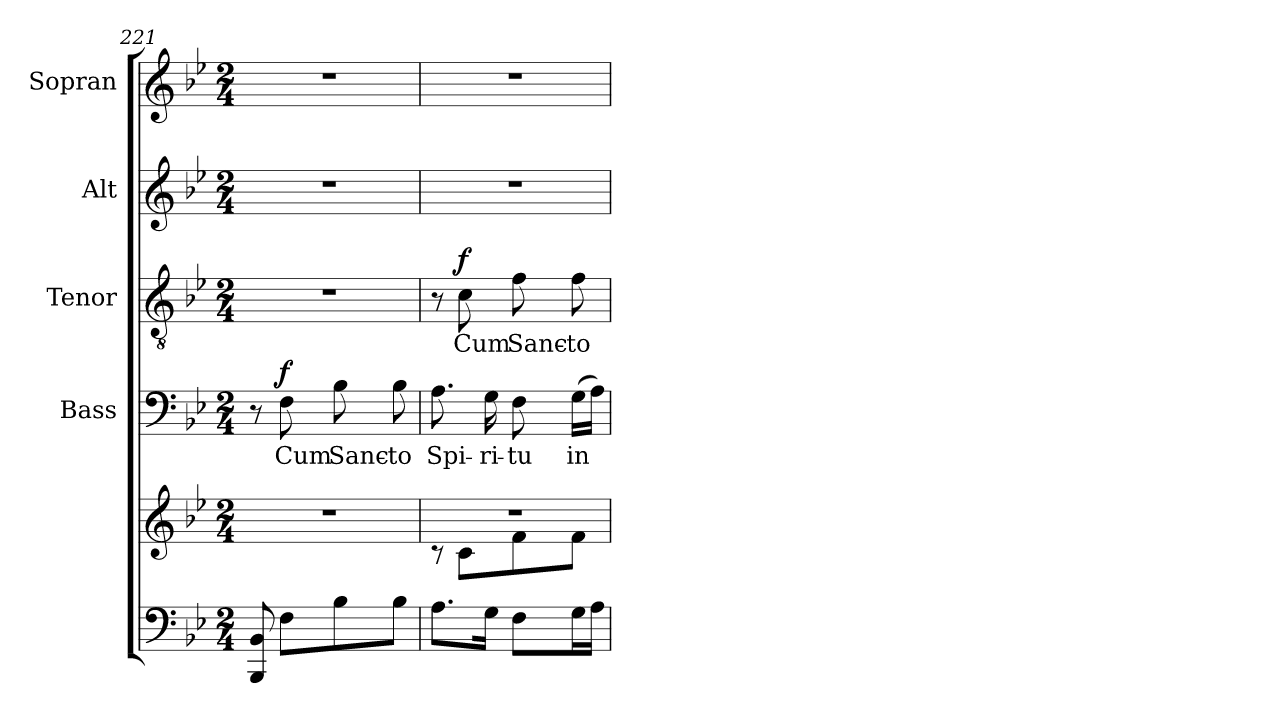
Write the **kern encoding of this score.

**kern	**kern	**kern	**text	**dynam	**kern	**text	**dynam	**kern	**kern
*part5	*part5	*part4	*part4	*part4	*part3	*part3	*part3	*part2	*part1
*staff6	*staff5	*staff4	*staff4	*staff4	*staff3	*staff3	*staff3	*staff2	*staff1
*	*	*I"Bass	*	*	*I"Tenor	*	*	*I"Alt	*I"Sopran
*	*	*I'B.	*	*	*I'T.	*	*	*I'A.	*I'S.
!!LO:LB:g=z
*clefF4	*clefG2	*clefF4	*	*	*clefGv2	*	*	*clefG2	*clefG2
*k[b-e-]	*k[b-e-]	*k[b-e-]	*	*	*k[b-e-]	*	*	*k[b-e-]	*k[b-e-]
*B-:	*B-:	*B-:	*	*	*B-:	*	*	*B-:	*B-:
*M2/4	*M2/4	*M2/4	*	*	*M2/4	*	*	*M2/4	*M2/4
=221	=221	=221	=221	=221	=221	=221	=221	=221	=221
8BBB-/ 8BB-/	2r	8r	.	.	2r	.	.	2r	2r
!	!	!	!LO:LY:b	!LO:DY:a	!	!	!	!	!
8F\L	.	8F\	Cum	f	.	.	.	.	.
!	!	!	!LO:LY:b	!	!	!	!	!	!
8B-\	.	8B-\	Sanc-	.	.	.	.	.	.
!	!	!	!LO:LY:b	!	!	!	!	!	!
8B-\J	.	8B-\	-to	.	.	.	.	.	.
=222	=222	=222	=222	=222	=222	=222	=222	=222	=222
*	*^	*	*	*	*	*	*	*	*
!	!	!	!	!LO:LY:b	!	!	!	!	!	!
8.A\L	2r	8rc	8.A\	Spi-	.	8r	.	.	2r	2r
!	!	!	!	!	!	!	!LO:LY:b	!LO:DY:a	!	!
.	.	8c\L	.	.	.	8c\	Cum	f	.	.
!	!	!	!	!LO:LY:b	!	!	!	!	!	!
16G\Jk	.	.	16G\	-ri-	.	.	.	.	.	.
!	!	!	!	!LO:LY:b	!	!	!LO:LY:b	!	!	!
8F\L	.	8f\	8F\	-tu	.	8f\	Sanc-	.	.	.
!	!	!	!	!LO:LY:b	!	!	!LO:LY:b	!	!	!
16G\L	.	8f\J	(>16G\LL	in	.	8f\	-to	.	.	.
16A\JJ	.	.	16A\JJ)	.	.	.	.	.	.	.
*	*v	*v	*	*	*	*	*	*	*	*
=	=	=	=	=	=	=	=	=	=
*-	*-	*-	*-	*-	*-	*-	*-	*-	*-
